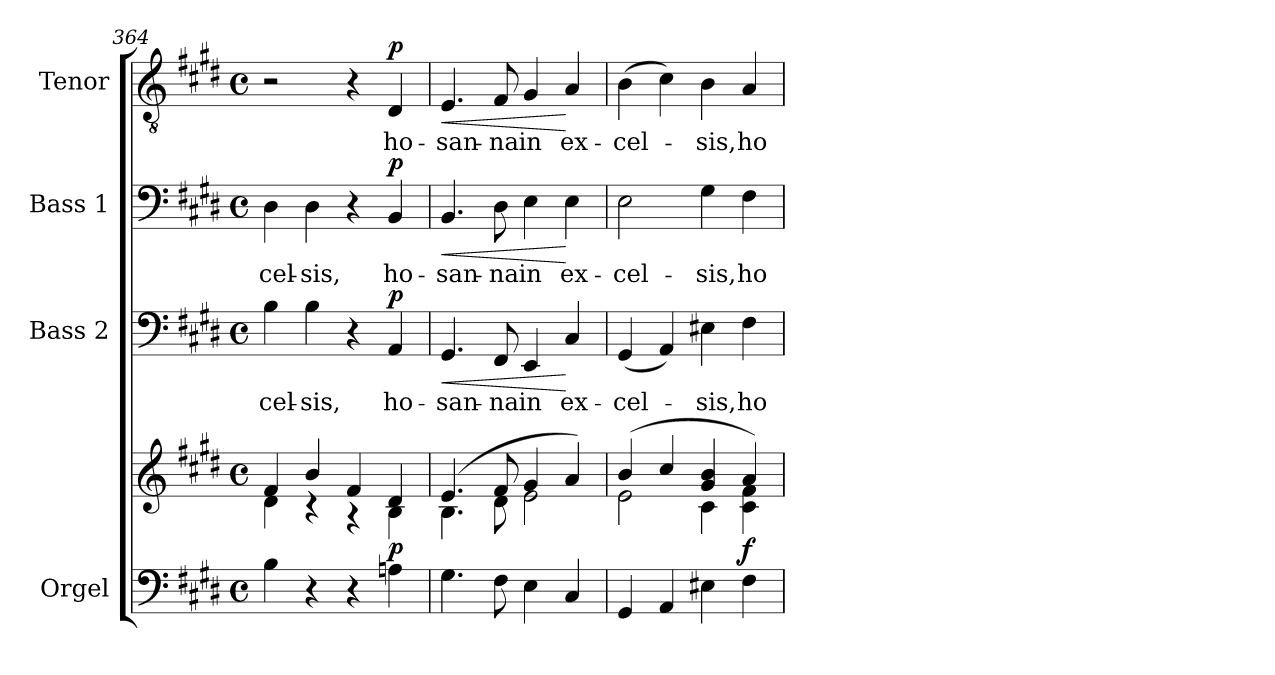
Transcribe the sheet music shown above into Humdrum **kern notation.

**kern	**kern	**dynam	**kern	**text	**dynam	**kern	**text	**dynam	**kern	**text	**dynam
*part4	*part4	*part4	*part3	*part3	*part3	*part2	*part2	*part2	*part1	*part1	*part1
*staff5	*staff4	*staff4/5	*staff3	*staff3	*staff3	*staff2	*staff2	*staff2	*staff1	*staff1	*staff1
*I"Orgel	*	*	*I"Bass 2	*	*	*I"Bass 1	*	*	*I"Tenor	*	*
*I'Org.	*	*	*I'B2.	*	*	*I'B1.	*	*	*I'T.	*	*
*clefF4	*clefG2	*	*clefF4	*	*	*clefF4	*	*	*clefGv2	*	*
*k[f#c#g#d#]	*k[f#c#g#d#]	*	*k[f#c#g#d#]	*	*	*k[f#c#g#d#]	*	*	*k[f#c#g#d#]	*	*
*E:	*E:	*	*E:	*	*	*E:	*	*	*E:	*	*
*M4/4	*M4/4	*	*M4/4	*	*	*M4/4	*	*	*M4/4	*	*
*met(c)	*met(c)	*	*met(c)	*	*	*met(c)	*	*	*met(c)	*	*
=364	=364	=364	=364	=364	=364	=364	=364	=364	=364	=364	=364
*	*^	*	*	*	*	*	*	*	*	*	*
!	!	!	!	!	!LO:LY:b	!	!	!LO:LY:b	!	!	!	!
4B\	4f#/	4d#\	.	4B\	-cel-	.	4D#\	-cel-	.	2r	.	.
!	!	!	!	!	!LO:LY:b	!	!	!LO:LY:b	!	!	!	!
4r	4b/	4rB	.	4B\	-sis,	.	4D#\	-sis,	.	.	.	.
4r	4f#/	4rA	.	4r	.	.	4r	.	.	4r	.	.
!	!	!	!LO:DY:b	!	!LO:LY:b	!LO:DY:a	!	!LO:LY:b	!LO:DY:a	!	!LO:LY:b	!LO:DY:a
4An\	4d#/	4B\	p	4AA/	ho-	p	4BB/	ho-	p	4D#/	ho-	p
=365	=365	=365	=365	=365	=365	=365	=365	=365	=365	=365	=365	=365
!	!	!	!	!	!LO:LY:b	!LO:HP:b	!	!LO:LY:b	!LO:HP:b	!	!LO:LY:b	!LO:HP:b
4.G#\	(4.e/	4.B\	.	4.GG#/	-san-	<	4.BB/	-san-	<	4.E/	-san-	<
!	!	!	!	!	!LO:LY:b	!	!	!LO:LY:b	!	!	!LO:LY:b	!
8F#\	8f#/	8d#\	.	8FF#/	-na	.	8D#\	-na	.	8F#/	-na	.
!	!	!	!	!	!LO:LY:b	!	!	!LO:LY:b	!	!	!LO:LY:b	!
4E\	4g#/	2e\	.	4EE/	in	.	4E\	in	.	4G#/	in	.
!	!	!	!	!	!LO:LY:b	!	!	!LO:LY:b	!	!	!LO:LY:b	!
4C#/	4a/)	.	.	4C#/	ex-	[	4E\	ex-	[	4A/	ex-	[
=366	=366	=366	=366	=366	=366	=366	=366	=366	=366	=366	=366	=366
!	!	!	!	!	!LO:LY:b	!	!	!LO:LY:b	!	!	!LO:LY:b	!
4GG#/	(4b/	2e\	.	(<4GG#/	-cel-	.	2E\	-cel-	.	(>4B\	-cel-	.
4AA/	4cc#/	.	.	4AA/)	.	.	.	.	.	4c#\)	.	.
!	!	!	!	!	!LO:LY:b	!	!	!LO:LY:b	!	!	!LO:LY:b	!
4E#X\	4g#/ 4b/	4c#\	.	4E#X\	-sis,	.	4G#\	-sis,	.	4B\	-sis,	.
!	!	!	!LO:DY:b	!	!LO:LY:b	!	!	!LO:LY:b	!	!	!LO:LY:b	!
4F#\	4a/)	4c#\ 4f#\	f	4F#\	ho-	.	4F#\	ho-	.	4A/	ho-	.
*	*v	*v	*	*	*	*	*	*	*	*	*	*
=	=	=	=	=	=	=	=	=	=	=	=
*-	*-	*-	*-	*-	*-	*-	*-	*-	*-	*-	*-
